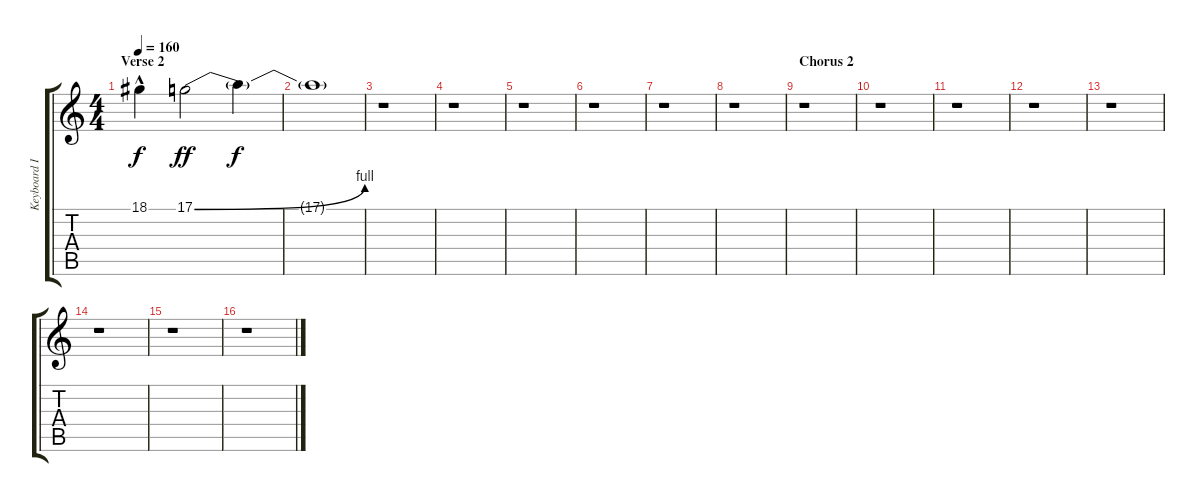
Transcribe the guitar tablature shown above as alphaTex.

\track ("Keyboard Interludes" "Keyboard I") {instrument seashore}
\staff {score tabs}
\tuning (D4 A3 F3 C3 G2 D2) {hide}
\ts (4 4)
\section ("" "Verse 2")
\tempo 160
\clef g2
\ks c
18.1{hac t}.4{dy f} 17.1{be (bend 0 0 60 4)}.2{dy ff} 17.1{t}.4{dy f} |
17.1{t}.1{volume 2} |
r.1 |
r.1 |
r.1 |
r.1 |
r.1 |
r.1 |
\section ("" "Chorus 2")
r.1 |
r.1 |
r.1 |
r.1 |
r.1 |
r.1 |
r.1 |
r.1
